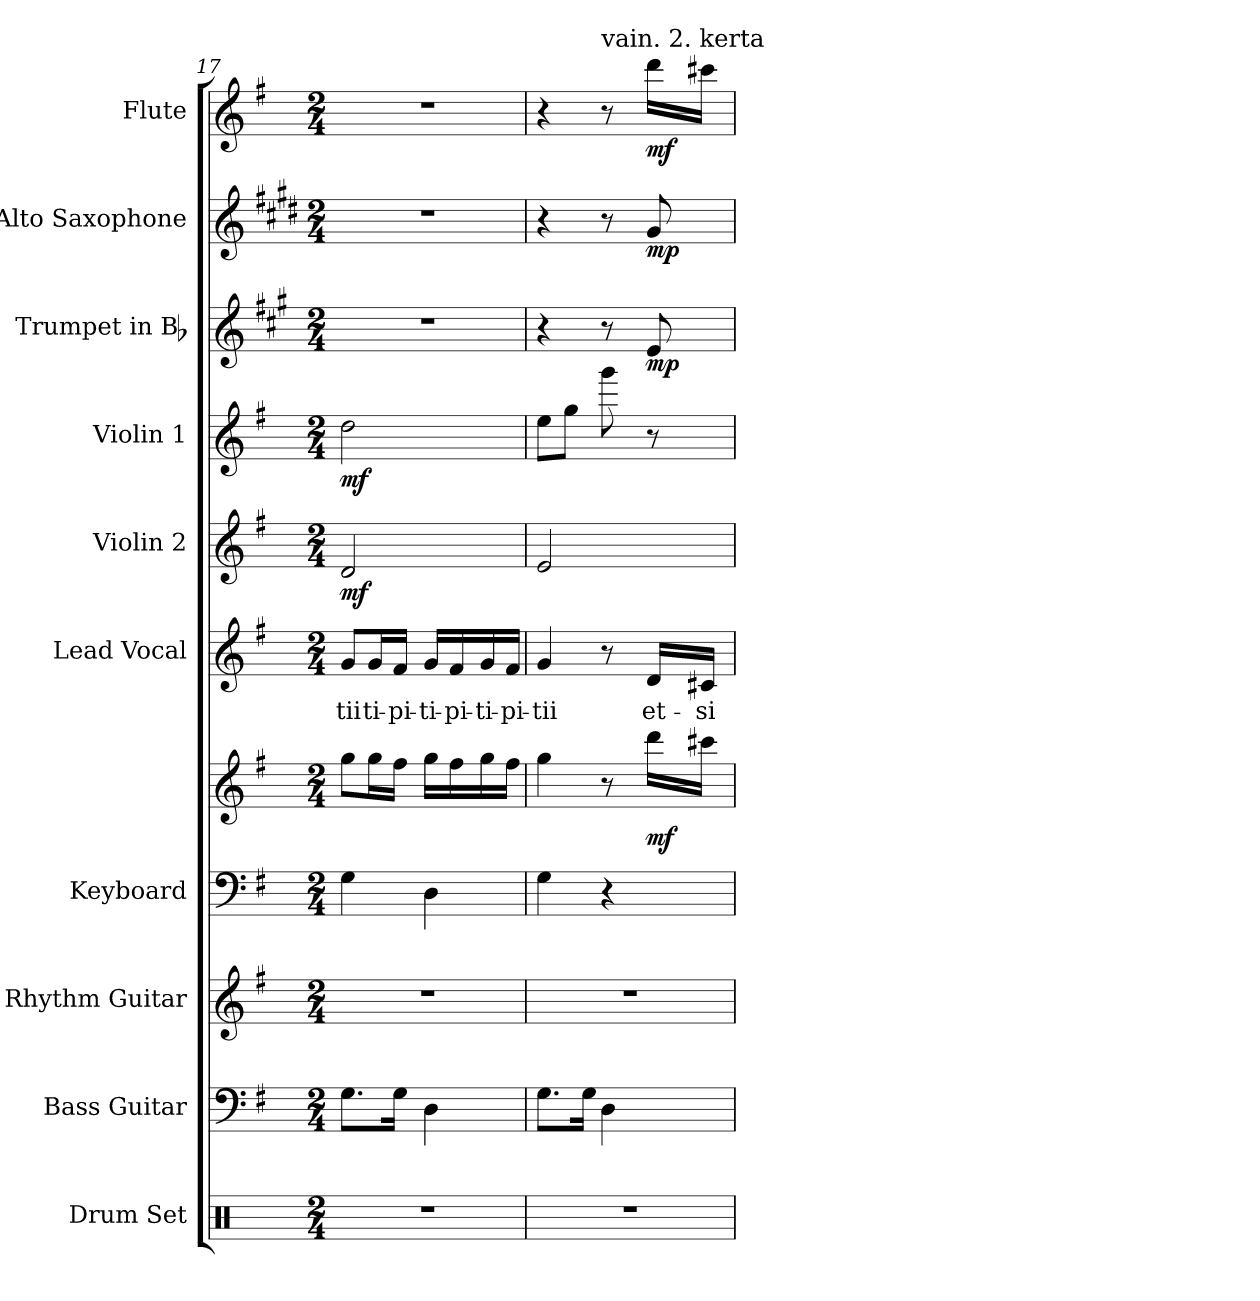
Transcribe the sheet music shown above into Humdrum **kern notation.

**kern	**kern	**kern	**kern	**kern	**dynam	**kern	**text	**kern	**dynam	**kern	**dynam	**kern	**dynam	**kern	**dynam	**kern	**dynam
*part10	*part9	*part8	*part7	*part7	*part7	*part6	*part6	*part5	*part5	*part4	*part4	*part3	*part3	*part2	*part2	*part1	*part1
*staff11	*staff10	*staff9	*staff8	*staff7	*staff7/8	*staff6	*staff6	*staff5	*staff5	*staff4	*staff4	*staff3	*staff3	*staff2	*staff2	*staff1	*staff1
*I"Drum Set	*I"Bass Guitar	*I"Rhythm Guitar	*I"Keyboard	*	*	*I"Lead Vocal	*	*I"Violin 2	*	*I"Violin 1	*	*I"Trumpet in Bb	*	*I"Alto Saxophone	*	*I"Flute	*
*I'Dr.	*I'Bass	*I'Rhy.	*I'Kbd.	*	*	*	*	*I'Vln. 2	*	*I'Vln. 1	*	*I'Tpt.	*	*I'Alto Sax.	*	*I'Fl.	*
*clefX	*clefF4	*clefG2	*clefF4	*clefG2	*	*clefG2	*	*clefG2	*	*clefG2	*	*clefG2	*	*clefG2	*	*clefG2	*
*	*ITrd7c12	*ITrd7c12	*	*	*	*	*	*	*	*	*	*ITrd1c2	*	*ITrd5c9	*	*	*
*k[]	*k[f#]	*k[f#]	*k[f#]	*k[f#]	*	*k[f#]	*	*k[f#]	*	*k[f#]	*	*k[f#]	*	*k[f#]	*	*k[f#]	*
*C:	*G:	*G:	*G:	*G:	*	*G:	*	*G:	*	*G:	*	*G:	*	*G:	*	*G:	*
*M2/4	*M2/4	*M2/4	*M2/4	*M2/4	*	*M2/4	*	*M2/4	*	*M2/4	*	*M2/4	*	*M2/4	*	*M2/4	*
=17	=17	=17	=17	=17	=17	=17	=17	=17	=17	=17	=17	=17	=17	=17	=17	=17	=17
!LO:N:vis=1	!	!LO:N:vis=1	!	!	!	!	!	!	!	!	!	!	!	!	!	!	!
!	!	!	!	!	!	!	!LO:LY:b:color=#000000	!	!	!	!	!LO:N:vis=1	!	!LO:N:vis=1	!	!LO:N:vis=1	!
2r	8.GGi\L	2r	4Gi\	8ggi\L	.	8gi/L	-tii	2di/	mf	2ddi\	mf	2r	.	2r	.	2r	.
!	!	!	!	!	!	!	!LO:LY:b:color=#000000	!	!	!	!	!	!	!	!	!	!
.	.	.	.	16ggi\L	.	16gi/L	ti-	.	.	.	.	.	.	.	.	.	.
!	!	!	!	!	!	!	!LO:LY:b:color=#000000	!	!	!	!	!	!	!	!	!	!
.	16GGi\Jk	.	.	16ff#i\JJ	.	16f#i/JJ	-pi-	.	.	.	.	.	.	.	.	.	.
!	!	!	!	!	!	!	!LO:LY:b:color=#000000	!	!	!	!	!	!	!	!	!	!
.	4DDi\	.	4Di\	16ggi\LL	.	16gi/LL	-ti-	.	.	.	.	.	.	.	.	.	.
!	!	!	!	!	!	!	!LO:LY:b:color=#000000	!	!	!	!	!	!	!	!	!	!
.	.	.	.	16ff#i\	.	16f#i/	-pi-	.	.	.	.	.	.	.	.	.	.
!	!	!	!	!	!	!	!LO:LY:b:color=#000000	!	!	!	!	!	!	!	!	!	!
.	.	.	.	16ggi\	.	16gi/	-ti-	.	.	.	.	.	.	.	.	.	.
!	!	!	!	!	!	!	!LO:LY:b:color=#000000	!	!	!	!	!	!	!	!	!	!
.	.	.	.	16ff#i\JJ	.	16f#i/JJ	-pi-	.	.	.	.	.	.	.	.	.	.
!!LO:PB:g=z
=18	=18	=18	=18	=18	=18	=18	=18	=18	=18	=18	=18	=18	=18	=18	=18	=18	=18
!LO:N:vis=1	!	!LO:N:vis=1	!	!	!	!	!	!	!	!	!	!	!	!	!	!	!
!	!	!	!	!	!	!	!LO:LY:b:color=#000000	!	!	!	!	!	!	!	!	!	!
2r	8.GGi\L	2r	4Gi\	4ggi\	.	4gi/	-tii	2ei/	.	8eei\L	.	4r	.	4r	.	4r	.
.	.	.	.	.	.	.	.	.	.	8ggi\J	.	.	.	.	.	.	.
.	16GGi\Jk	.	.	.	.	.	.	.	.	.	.	.	.	.	.	.	.
!	!	!	!	!	!	!	!	!	!	!	!	!	!	!	!	!LO:TX:a:t=vain. 2. kerta	!
.	4DDi\	.	4r	8r	.	8r	.	.	.	8gggi\	.	8r	.	8r	.	8r	.
!	!	!	!	!	!	!	!LO:LY:b:color=#000000	!	!	!	!	!	!	!	!	!	!
.	.	.	.	16dddi\LL	mf	16di/LL	et-	.	.	8r	.	8di/	mp	8Bi/	mp	16dddi\LL	mf
!	!	!	!	!	!	!	!LO:LY:b:color=#000000	!	!	!	!	!	!	!	!	!	!
.	.	.	.	16ccc#Xi\JJ	.	16c#Xi/JJ	-si-	.	.	.	.	.	.	.	.	16ccc#Xi\JJ	.
=	=	=	=	=	=	=	=	=	=	=	=	=	=	=	=	=	=
*-	*-	*-	*-	*-	*-	*-	*-	*-	*-	*-	*-	*-	*-	*-	*-	*-	*-
